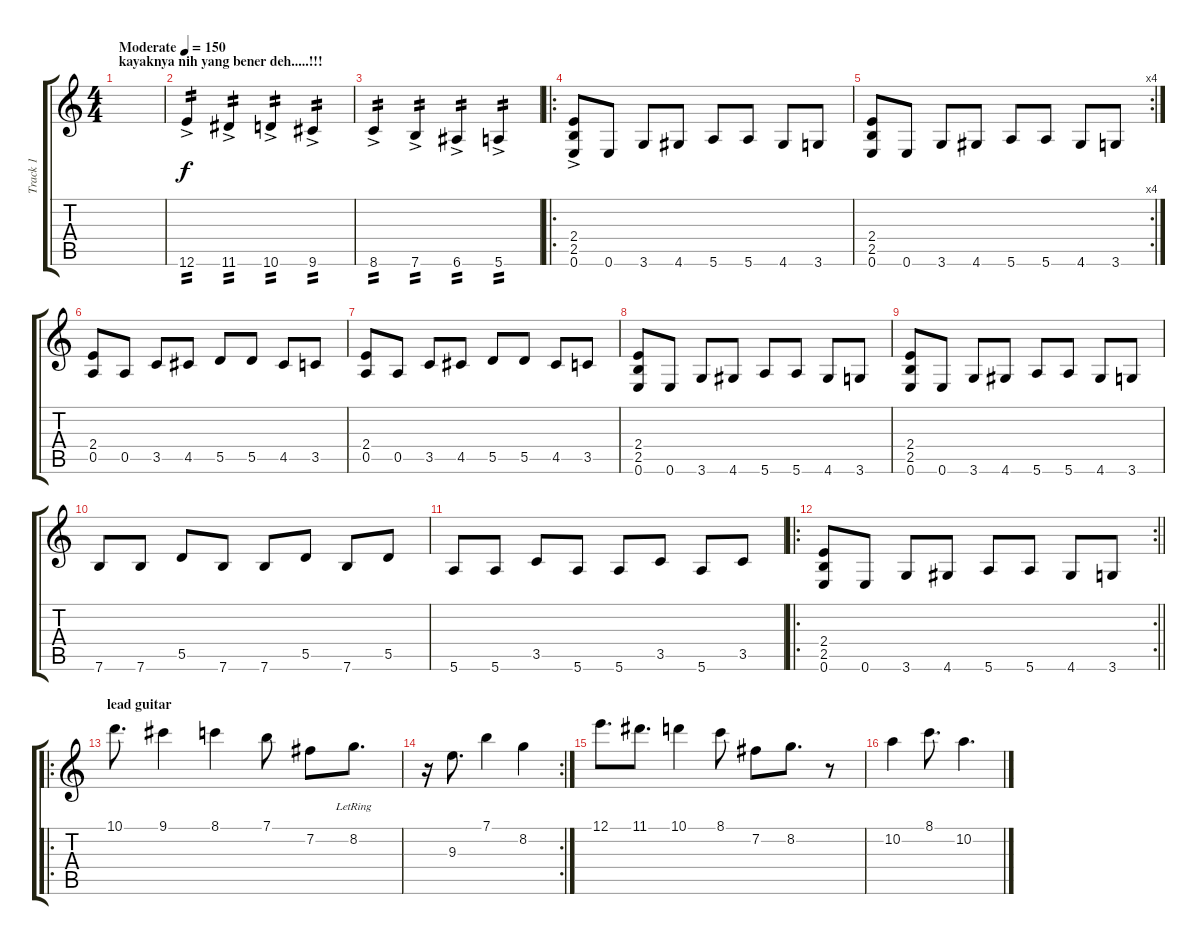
\track ("Track 1" "Track 1") {instrument overdrivenguitar}
\staff {score tabs}
\tuning (E4 B3 G3 D3 A2 E2) {hide}
\ts (4 4)
\section ("" "kayaknya nih yang bener deh.....!!!")
\tempo (150 "Moderate")
\clef g2
\ks c
|
12.6{ac}.4{tp 2} 11.6{ac}.4{tp 2} 10.6{ac}.4{tp 2} 9.6{ac}.4{tp 2} |
8.6{ac}.4{tp 2} 7.6{ac}.4{tp 2} 6.6{ac}.4{tp 2} 5.6{ac}.4{tp 2} |
\ro
(2.4{ac} 2.5{ac} 0.6{ac}).8 0.6.8{dy f} 3.6.8 4.6.8 5.6.8 5.6.8 4.6.8 3.6.8 |
\rc 4
(2.4 2.5 0.6).8 0.6.8 3.6.8 4.6.8 5.6.8 5.6.8 4.6.8 3.6.8 |
(2.4 0.5).8 0.5.8 3.5.8 4.5.8 5.5.8 5.5.8 4.5.8 3.5.8 |
(2.4 0.5).8 0.5.8 3.5.8 4.5.8 5.5.8 5.5.8 4.5.8 3.5.8 |
(2.4 2.5 0.6).8 0.6.8 3.6.8 4.6.8 5.6.8 5.6.8 4.6.8 3.6.8 |
(2.4 2.5 0.6).8 0.6.8 3.6.8 4.6.8 5.6.8 5.6.8 4.6.8 3.6.8 |
7.6.8 7.6.8 5.5.8 7.6.8 7.6.8 5.5.8 7.6.8 5.5.8 |
5.6.8 5.6.8 3.5.8 5.6.8 5.6.8 3.5.8 5.6.8 3.5.8 |
\ro
\rc 2
\barLineRight lightlight
(2.4 2.5 0.6).8 0.6.8 3.6.8 4.6.8 5.6.8 5.6.8 4.6.8 3.6.8 |
\ro
\section ("" "lead guitar")
10.1.8{d} 9.1.4 8.1.4 7.1.8 7.2.8 8.2{lr}.8{d} |
\rc 2
r.16 9.3.8{d} 7.1.4 8.2.4 |
12.1.8{d} 11.1.8{d} 10.1.4 8.1.8 7.2.8 8.2.8{d} r.8 |
10.2.4 8.1.8{d} 10.2.4{d}
